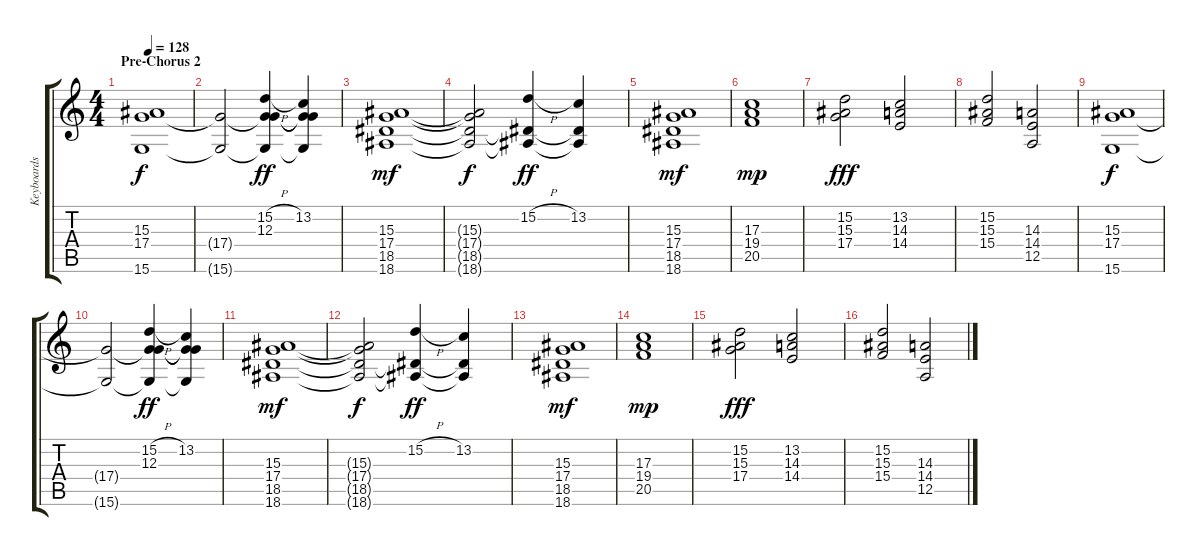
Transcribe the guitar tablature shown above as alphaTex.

\track ("Keyboards" "Keyboards") {instrument stringensemble1}
\staff {score tabs}
\tuning (E4 B3 G3 D3 A2 E2) {hide}
\ts (4 4)
\section ("" "Pre-Chorus 2")
\tempo 128
\clef g2
\ks c
(15.3 17.4 15.6).1{dy f volume 12 instrument choiraahs} |
(17.4{t} 15.6{t}).2 (15.2{h} 12.3 17.4{t} 15.6{t}).4{dy ff} (13.2 12.3{t} 17.4{t} 15.6{t}).4 |
(15.3 17.4 18.5 18.6).1{dy mf} |
(15.3{t} 17.4{t} 18.5{t} 18.6{t}).2{dy f} (15.2{h} 18.5{t} 18.6{t}).4{dy ff} (13.2 18.5{t} 18.6{t}).4 |
(15.3 17.4 18.5 18.6).1{dy mf} |
(17.3 19.4 20.5).1{dy mp} |
(15.2 15.3 17.4).2{dy fff} (13.2 14.3 14.4).2 |
(15.2 15.3 15.4).2 (14.3 14.4 12.5).2 |
(15.3 17.4 15.6).1{dy f} |
(17.4{t} 15.6{t}).2 (15.2{h} 12.3 17.4{t} 15.6{t}).4{dy ff} (13.2 12.3{t} 17.4{t} 15.6{t}).4 |
(15.3 17.4 18.5 18.6).1{dy mf} |
(15.3{t} 17.4{t} 18.5{t} 18.6{t}).2{dy f} (15.2{h} 18.5{t} 18.6{t}).4{dy ff} (13.2 18.5{t} 18.6{t}).4 |
(15.3 17.4 18.5 18.6).1{dy mf} |
(17.3 19.4 20.5).1{dy mp} |
(15.2 15.3 17.4).2{dy fff} (13.2 14.3 14.4).2 |
(15.2 15.3 15.4).2 (14.3 14.4 12.5).2
